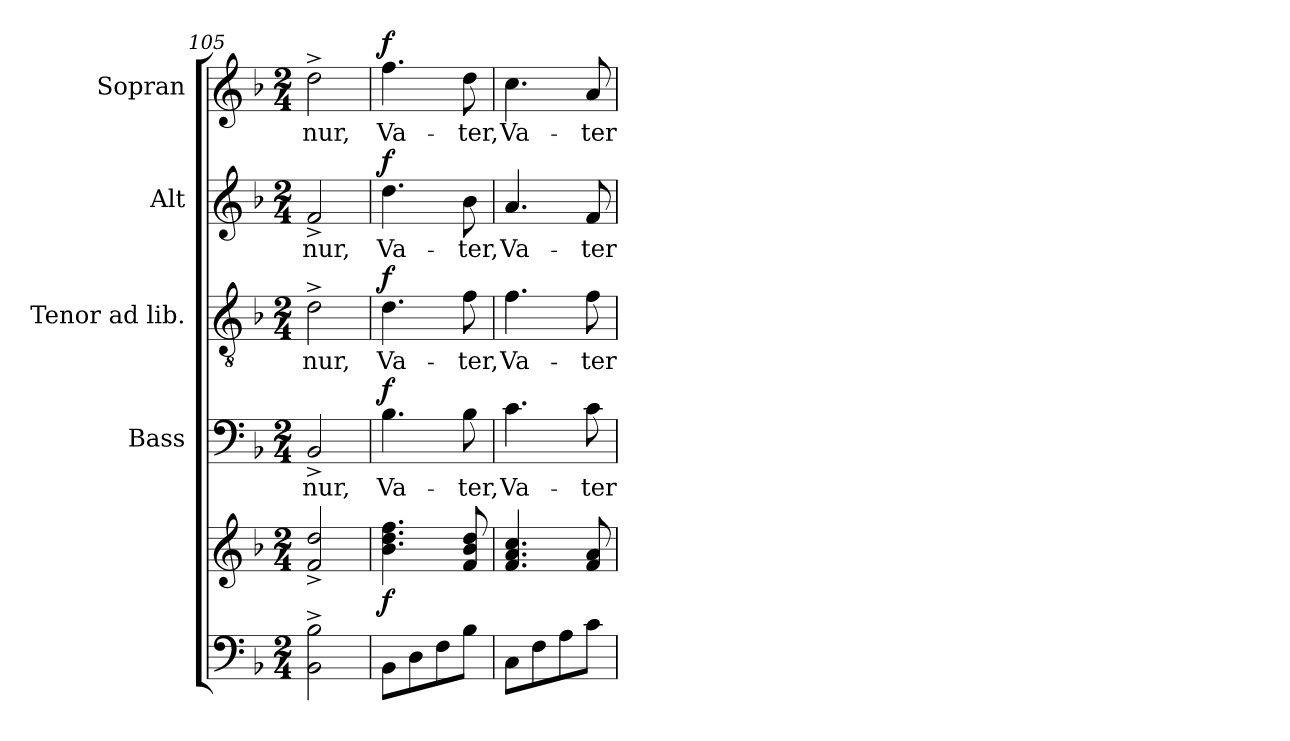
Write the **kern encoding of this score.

**kern	**kern	**dynam	**kern	**text	**dynam	**kern	**text	**dynam	**kern	**text	**dynam	**kern	**text	**dynam
*part5	*part5	*part5	*part4	*part4	*part4	*part3	*part3	*part3	*part2	*part2	*part2	*part1	*part1	*part1
*staff6	*staff5	*staff5/6	*staff4	*staff4	*staff4	*staff3	*staff3	*staff3	*staff2	*staff2	*staff2	*staff1	*staff1	*staff1
*	*	*	*I"Bass	*	*	*I"Tenor ad lib.	*	*	*I"Alt	*	*	*I"Sopran	*	*
*	*	*	*I'B.	*	*	*I'T.	*	*	*I'A.	*	*	*I'S.	*	*
*clefF4	*clefG2	*	*clefF4	*	*	*clefGv2	*	*	*clefG2	*	*	*clefG2	*	*
*k[b-]	*k[b-]	*	*k[b-]	*	*	*k[b-]	*	*	*k[b-]	*	*	*k[b-]	*	*
*F:	*F:	*	*F:	*	*	*F:	*	*	*F:	*	*	*F:	*	*
*M2/4	*M2/4	*	*M2/4	*	*	*M2/4	*	*	*M2/4	*	*	*M2/4	*	*
=105	=105	=105	=105	=105	=105	=105	=105	=105	=105	=105	=105	=105	=105	=105
!	!	!	!	!LO:LY:b	!	!	!LO:LY:b	!	!	!LO:LY:b	!	!	!LO:LY:b	!
2BB-\^> 2B-\^>	2f/^< 2dd/^<	.	2BB-^</	nur,	.	2d^>\	nur,	.	2f^</	nur,	.	2dd^>\	nur,	.
=106	=106	=106	=106	=106	=106	=106	=106	=106	=106	=106	=106	=106	=106	=106
!	!	!LO:DY:b	!	!LO:LY:b	!LO:DY:a	!	!LO:LY:b	!LO:DY:a	!	!LO:LY:b	!LO:DY:a	!	!LO:LY:b	!LO:DY:a
8BB-\L	4.b-\ 4.dd\ 4.ff\	f	4.B-\	Va-	f	4.d\	Va-	f	4.dd\	Va-	f	4.ff\	Va-	f
8D\	.	.	.	.	.	.	.	.	.	.	.	.	.	.
8F\	.	.	.	.	.	.	.	.	.	.	.	.	.	.
!	!	!	!	!LO:LY:b	!	!	!LO:LY:b	!	!	!LO:LY:b	!	!	!LO:LY:b	!
8B-\J	8f/ 8b-/ 8dd/	.	8B-\	-ter,	.	8f\	-ter,	.	8b-\	-ter,	.	8dd\	-ter,	.
=107	=107	=107	=107	=107	=107	=107	=107	=107	=107	=107	=107	=107	=107	=107
!	!	!	!	!LO:LY:b	!	!	!LO:LY:b	!	!	!LO:LY:b	!	!	!LO:LY:b	!
8C\L	4.f/ 4.a/ 4.cc/	.	4.c\	Va-	.	4.f\	Va-	.	4.a/	Va-	.	4.cc\	Va-	.
8F\	.	.	.	.	.	.	.	.	.	.	.	.	.	.
8A\	.	.	.	.	.	.	.	.	.	.	.	.	.	.
!	!	!	!	!LO:LY:b	!	!	!LO:LY:b	!	!	!LO:LY:b	!	!	!LO:LY:b	!
8c\J	8f/ 8a/	.	8c\	-ter	.	8f\	-ter	.	8f/	-ter	.	8a/	-ter	.
=	=	=	=	=	=	=	=	=	=	=	=	=	=	=
*-	*-	*-	*-	*-	*-	*-	*-	*-	*-	*-	*-	*-	*-	*-
